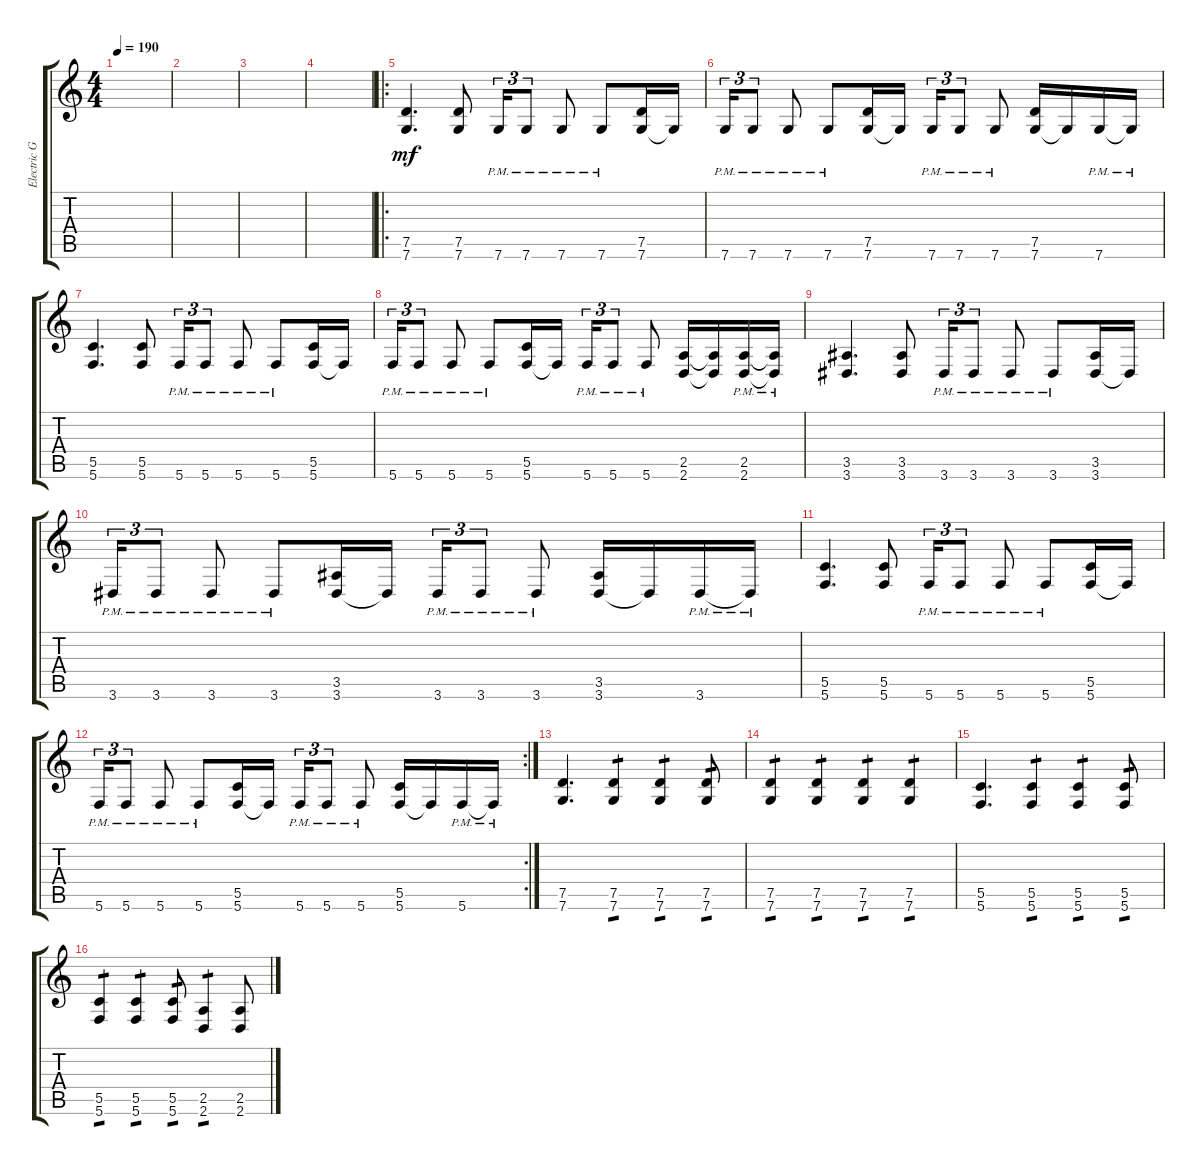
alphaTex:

\track ("Electric Guitar" "Electric G") {instrument distortionguitar}
\staff {score tabs}
\tuning (D4 A3 F3 C3 G2 C2) {hide}
\ts (4 4)
\tempo 190
\clef g2
\ks c
|
|
|
|
\ro
(7.5 7.6).4{d dy mf} (7.5 7.6).8 7.6{pm}.16{tu (3 2)} 7.6{pm}.8{tu (3 2)} 7.6{pm}.8 7.6{pm}.8 (7.5 7.6).16 7.6{t}.16 |
7.6{pm}.16{tu (3 2)} 7.6{pm}.8{tu (3 2)} 7.6{pm}.8 7.6{pm}.8 (7.5 7.6).16 7.6{t}.16 7.6{pm}.16{tu (3 2)} 7.6{pm}.8{tu (3 2)} 7.6{pm}.8 (7.5 7.6).16 7.6{t}.16 7.6{pm}.16 7.6{pm t}.16 |
(5.5 5.6).4{d} (5.5 5.6).8 5.6{pm}.16{tu (3 2)} 5.6{pm}.8{tu (3 2)} 5.6{pm}.8 5.6{pm}.8 (5.5 5.6).16 5.6{t}.16 |
5.6{pm}.16{tu (3 2)} 5.6{pm}.8{tu (3 2)} 5.6{pm}.8 5.6{pm}.8 (5.5 5.6).16 5.6{t}.16 5.6{pm}.16{tu (3 2)} 5.6{pm}.8{tu (3 2)} 5.6{pm}.8 (2.5 2.6).16 (2.5{t} 2.6{t}).16 (2.5 2.6{pm}).16 (2.5{t} 2.6{pm t}).16 |
(3.5 3.6).4{d} (3.5 3.6).8 3.6{pm}.16{tu (3 2)} 3.6{pm}.8{tu (3 2)} 3.6{pm}.8 3.6{pm}.8 (3.5 3.6).16 3.6{t}.16 |
3.6{pm}.16{tu (3 2)} 3.6{pm}.8{tu (3 2)} 3.6{pm}.8 3.6{pm}.8 (3.5 3.6).16 3.6{t}.16 3.6{pm}.16{tu (3 2)} 3.6{pm}.8{tu (3 2)} 3.6{pm}.8 (3.5 3.6).16 3.6{t}.16 3.6{pm}.16 3.6{pm t}.16 |
(5.5 5.6).4{d} (5.5 5.6).8 5.6{pm}.16{tu (3 2)} 5.6{pm}.8{tu (3 2)} 5.6{pm}.8 5.6{pm}.8 (5.5 5.6).16 5.6{t}.16 |
\rc 2
5.6{pm}.16{tu (3 2)} 5.6{pm}.8{tu (3 2)} 5.6{pm}.8 5.6{pm}.8 (5.5 5.6).16 5.6{t}.16 5.6{pm}.16{tu (3 2)} 5.6{pm}.8{tu (3 2)} 5.6{pm}.8 (5.5 5.6).16 5.6{t}.16 5.6{pm}.16 5.6{pm t}.16 |
(7.5 7.6).4{d} (7.5 7.6).4{tp 1} (7.5 7.6).4{tp 1} (7.5 7.6).8{tp 1} |
(7.5 7.6).4{tp 1} (7.5 7.6).4{tp 1} (7.5 7.6).4{tp 1} (7.5 7.6).4{tp 1} |
(5.5 5.6).4{d} (5.5 5.6).4{tp 1} (5.5 5.6).4{tp 1} (5.5 5.6).8{tp 1} |
(5.5 5.6).4{tp 1} (5.5 5.6).4{tp 1} (5.5 5.6).8{tp 1} (2.5 2.6).4{tp 1} (2.5 2.6).8
